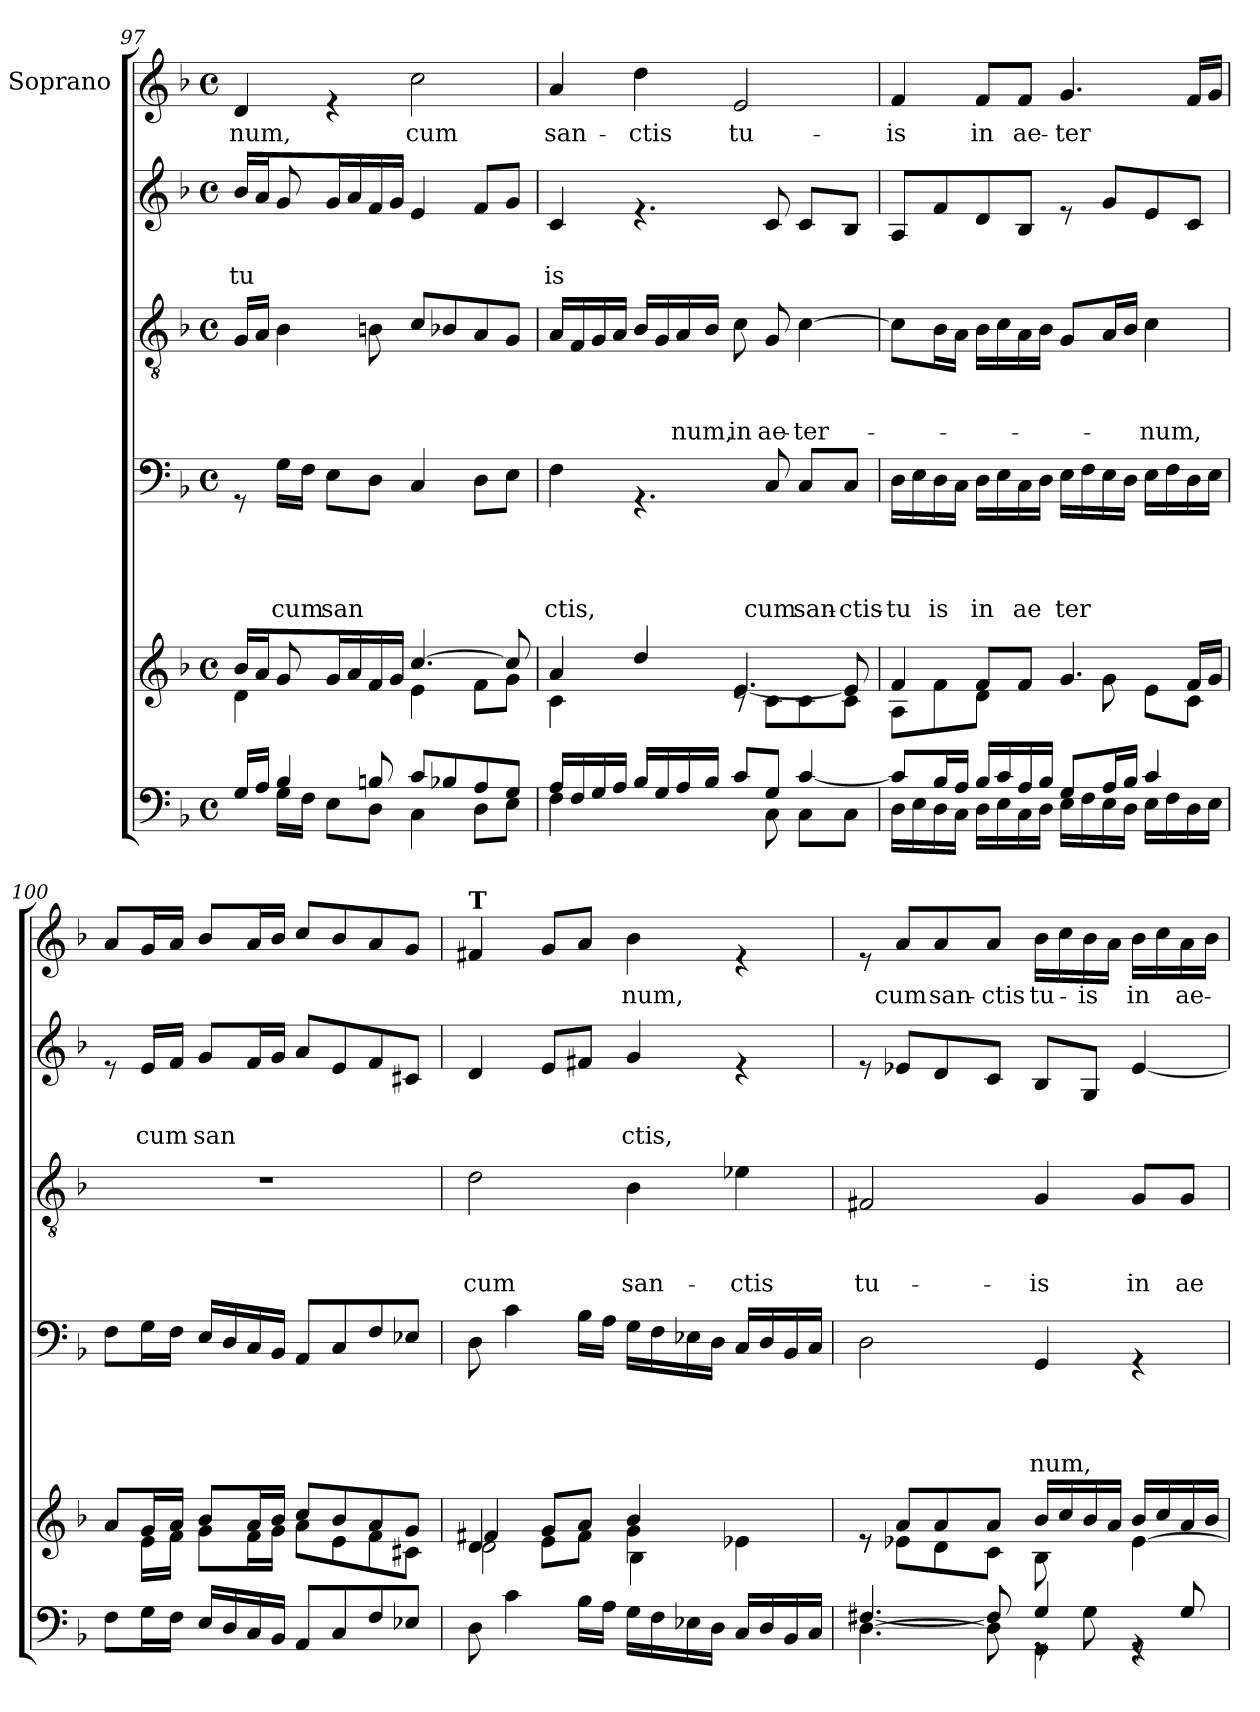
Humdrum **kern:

**kern	**kern	**kern	**text	**text	**text	**text	**kern	**text	**text	**text	**kern	**text	**text	**kern	**text
*part6	*part5	*part4	*part4	*part4	*part4	*part4	*part3	*part3	*part3	*part3	*part2	*part2	*part2	*part1	*part1
*staff6	*staff5	*staff4	*staff4	*staff4	*staff4	*staff4	*staff3	*staff3	*staff3	*staff3	*staff2	*staff2	*staff2	*staff1	*staff1
*	*	*	*	*	*	*	*	*	*	*	*	*	*	*I"Soprano	*
!!LO:PB:g=z
*clefF4	*clefG2	*clefF4	*	*	*	*	*clefGv2	*	*	*	*clefG2	*	*	*clefG2	*
*k[b-]	*k[b-]	*k[b-]	*	*	*	*	*k[b-]	*	*	*	*k[b-]	*	*	*k[b-]	*
*F:	*F:	*F:	*	*	*	*	*F:	*	*	*	*F:	*	*	*F:	*
*M4/4	*M4/4	*M4/4	*	*	*	*	*M4/4	*	*	*	*M4/4	*	*	*M4/4	*
*met(c)	*met(c)	*met(c)	*	*	*	*	*met(c)	*	*	*	*met(c)	*	*	*met(c)	*
=97	=97	=97	=97	=97	=97	=97	=97	=97	=97	=97	=97	=97	=97	=97	=97
*^	*^	*	*	*	*	*	*	*	*	*	*	*	*	*	*
*	*	*	*^	*	*	*	*	*	*	*	*	*	*	*	*	*	*
!	!	!	!	!	!	!	!	!	!	!	!	!	!	!	!	!LO:LY:b	!	!LO:LY:b
*	*	*	*	*	*	*	*	*	*	*	*	*	*	*^	*	*	*	*
16G/LL	8ryy	16b-/LL	4d\	8ryy	8rGG	.	.	.	.	16G/LL	.	.	.	16b-/LL	8ryy	.	tu	4d/	num,
16A/JJ	.	16a/	.	.	.	.	.	.	.	16A/JJ	.	.	.	16a/	.	.	.	.	.
!	!	!	!	!	!	!	!	!	!LO:LY:b	!	!	!	!	!	!	!	!	!	!
4B-/	16G\LL	8ryy	.	8g/	16G\LL	.	.	.	cum	4B-\	.	.	.	8ryy	8g/	.	.	.	.
.	16F\JJ	.	.	.	16F\JJ	.	.	.	.	.	.	.	.	.	.	.	.	.	.
!	!	!	!	!	!	!	!	!	!LO:LY:b	!	!	!	!	!	!	!	!	!	!
.	8E\L	16g/	2.ryy	4ryy	8E\L	.	.	.	san	.	.	.	.	16g/	4ryy	.	.	4re	.
.	.	16a/	.	.	.	.	.	.	.	.	.	.	.	16a/	.	.	.	.	.
8Bn/	8D\J	16f/	.	.	8D\J	.	.	.	.	8Bn\	.	.	.	16f/	.	.	.	.	.
.	.	16g/JJ	.	.	.	.	.	.	.	.	.	.	.	16g/JJ	.	.	.	.	.
!	!	!	!	!	!	!	!	!	!	!	!	!	!	!	!	!	!	!	!LO:LY:b
8c/L	4C\	[<4.cc/	.	4e\	4C/	.	.	.	.	8c/L	.	.	.	2ryy	4e/	.	.	2cc\	cum
8B-X/	.	.	.	.	.	.	.	.	.	8B-X/	.	.	.	.	.	.	.	.	.
8A/	8D\L	.	.	8f\L	8D\L	.	.	.	.	8A/	.	.	.	.	8f/L	.	.	.	.
8G/J	8E\J	8cc/]	.	8g\J	8E\J	.	.	.	.	8G/J	.	.	.	.	8g/J	.	.	.	.
=98	=98	=98	=98	=98	=98	=98	=98	=98	=98	=98	=98	=98	=98	=98	=98	=98	=98	=98	=98
!	!	!	!	!	!	!	!	!	!LO:LY:b	!	!	!	!	!	!	!	!LO:LY:b	!	!LO:LY:b
*	*	*	*v	*v	*	*	*	*	*	*	*	*	*	*v	*v	*	*	*	*
4F\	16A/LL	4c\	4a/	4F\	.	.	.	ctis,	16A/LL	.	.	.	4c/	.	is	4a/	san-
.	16F/	.	.	.	.	.	.	.	16F/	.	.	.	.	.	.	.	.
.	16G/	.	.	.	.	.	.	.	16G/	.	.	.	.	.	.	.	.
.	16A/JJ	.	.	.	.	.	.	.	16A/JJ	.	.	.	.	.	.	.	.
!	!	!	!	!	!	!	!	!	!	!	!	!	!	!	!	!	!LO:LY:b
4.ryy	16B-/LL	4ryy	4dd/	4.rGG	.	.	.	.	16B-/LL	.	.	.	4.re	.	.	4dd\	-ctis
.	16G/	.	.	.	.	.	.	.	16G/	.	.	.	.	.	.	.	.
!	!	!	!	!	!	!	!	!	!	!	!	!LO:LY:b	!	!	!	!	!
.	16A/	.	.	.	.	.	.	.	16A/	.	.	num,	.	.	.	.	.
.	16B-/JJ	.	.	.	.	.	.	.	16B-/JJ	.	.	.	.	.	.	.	.
!	!	!	!	!	!	!	!	!	!	!	!	!LO:LY:b	!	!	!	!	!LO:LY:b
.	8c/L	8rB	[<4.e/	.	.	.	.	.	8c\	.	.	in	.	.	.	2e/	tu-
!	!	!	!	!	!	!	!	!LO:LY:b	!	!	!	!LO:LY:b	!	!	!	!	!
8C\	8G/J	8c\L	.	8C/	.	.	.	cum	8G/	.	.	ae-	8c/	.	.	.	.
!	!	!	!	!	!	!	!	!LO:LY:b	!	!	!	!LO:LY:b	!	!	!	!	!
8C\L	[<4c/	8c\	.	8C/L	.	.	.	san-	[>4c\	.	.	-ter-	8c/L	.	.	.	.
!	!	!	!	!	!	!	!	!LO:LY:b	!	!	!	!	!	!	!	!	!
8C\J	.	8c\J	8e/]	8C/J	.	.	.	-ctis-	.	.	.	.	8B-/J	.	.	.	.
=99	=99	=99	=99	=99	=99	=99	=99	=99	=99	=99	=99	=99	=99	=99	=99	=99	=99
!	!	!	!	!	!	!	!	!LO:LY:b	!	!	!	!	!	!	!	!	!LO:LY:b
16D\LL	8c/L]	8A\L	4f/	16D\LL	.	.	.	-tu	8c\L]	.	.	.	8A/L	.	.	4f/	-is
16E\	.	.	.	16E\	.	.	.	.	.	.	.	.	.	.	.	.	.
!	!	!	!	!	!	!	!	!LO:LY:b	!	!	!	!	!	!	!	!	!
16D\	16B-/L	8f\	.	16D\	.	.	.	is	16B-\L	.	.	.	8f/	.	.	.	.
16C\JJ	16A/JJ	.	.	16C\JJ	.	.	.	.	16A\JJ	.	.	.	.	.	.	.	.
!	!	!	!	!	!	!	!	!LO:LY:b	!	!	!	!	!	!	!	!	!LO:LY:b
16D\LL	16B-/LL	8d\J	8f/L	16D\LL	.	.	.	in	16B-\LL	.	.	.	8d/	.	.	8f/L	in
16E\	16c/	.	.	16E\	.	.	.	.	16c\	.	.	.	.	.	.	.	.
!	!	!	!	!	!	!	!	!LO:LY:b	!	!	!	!	!	!	!	!	!LO:LY:b
16C\	16A/	4ryy	8f/J	16C\	.	.	.	ae	16A\	.	.	.	8B-/J	.	.	8f/J	ae-
16D\JJ	16B-/JJ	.	.	16D\JJ	.	.	.	.	16B-\JJ	.	.	.	.	.	.	.	.
!	!	!	!	!	!	!	!	!LO:LY:b	!	!	!	!	!	!	!	!	!LO:LY:b
16E\LL	8G/L	.	4.g/	16E\LL	.	.	.	ter	8G/L	.	.	.	8re	.	.	4.g/	-ter
16F\	.	.	.	16F\	.	.	.	.	.	.	.	.	.	.	.	.	.
16E\	16A/L	8g\	.	16E\	.	.	.	.	16A/L	.	.	.	8g/L	.	.	.	.
16D\JJ	16B-/JJ	.	.	16D\JJ	.	.	.	.	16B-/JJ	.	.	.	.	.	.	.	.
!	!	!	!	!	!	!	!	!	!	!	!	!LO:LY:b	!	!	!	!	!
16E\LL	4c/	8e\L	.	16E\LL	.	.	.	.	4c\	.	.	-num,	8e/	.	.	.	.
16F\	.	.	.	16F\	.	.	.	.	.	.	.	.	.	.	.	.	.
16D\	.	8c\J	16f/LL	16D\	.	.	.	.	.	.	.	.	8c/J	.	.	16f/LL	.
16E\JJ	.	.	16g/JJ	16E\JJ	.	.	.	.	.	.	.	.	.	.	.	16g/JJ	.
*v	*v	*	*	*	*	*	*	*	*	*	*	*	*	*	*	*	*
!!LO:LB:g=z
=100	=100	=100	=100	=100	=100	=100	=100	=100	=100	=100	=100	=100	=100	=100	=100	=100
8F\L	8a/L	8ryy	8F\L	.	.	.	.	1r	.	.	.	8re	.	.	8a/L	.
!	!	!	!	!	!	!	!	!	!	!	!	!	!	!LO:LY:b	!	!
16G\L	16g/L	16e\LL	16G\L	.	.	.	.	.	.	.	.	16e/LL	.	cum	16g/L	.
16F\JJ	16a/JJ	16f\JJ	16F\JJ	.	.	.	.	.	.	.	.	16f/JJ	.	.	16a/JJ	.
!	!	!	!	!	!	!	!	!	!	!	!	!	!	!LO:LY:b	!	!
16E/LL	8b-/L	8g\L	16E/LL	.	.	.	.	.	.	.	.	8g/L	.	san	8b-/L	.
16D/	.	.	16D/	.	.	.	.	.	.	.	.	.	.	.	.	.
16C/	16a/L	16f\L	16C/	.	.	.	.	.	.	.	.	16f/L	.	.	16a/L	.
16BB-/JJ	16b-/JJ	16g\JJ	16BB-/JJ	.	.	.	.	.	.	.	.	16g/JJ	.	.	16b-/JJ	.
8AA/L	8cc/L	8a\L	8AA/L	.	.	.	.	.	.	.	.	8a/L	.	.	8cc/L	.
8C/	8b-/	8e\	8C/	.	.	.	.	.	.	.	.	8e/	.	.	8b-/	.
8F/	8a/	8f\	8F/	.	.	.	.	.	.	.	.	8f/	.	.	8a/	.
8E-X/J	8g/J	8c#X\J	8E-X/J	.	.	.	.	.	.	.	.	8c#X/J	.	.	8g/J	.
!!LO:LB:g=z
=101	=101	=101	=101	=101	=101	=101	=101	=101	=101	=101	=101	=101	=101	=101	=101	=101
*	*	*^	*	*	*	*	*	*	*	*	*	*	*	*	*	*
!	!	!	!	!	!	!	!	!	!	!	!	!	!	!	!	!LO:TX:a:B:t=T	!
!	!	!	!	!	!	!	!	!	!	!	!	!LO:LY:b	!	!	!	!	!
8D\	4d/	4f#X/	2d\	8D\	.	.	.	.	2d\	.	.	cum	4d/	.	.	4f#X/	.
4c\	.	.	.	4c\	.	.	.	.	.	.	.	.	.	.	.	.	.
.	8e\L	8g/L	.	.	.	.	.	.	.	.	.	.	8e/L	.	.	8g/L	.
16B-\LL	8f#\J	8a/J	.	16B-\LL	.	.	.	.	.	.	.	.	8f#X/J	.	.	8a/J	.
16A\JJ	.	.	.	16A\JJ	.	.	.	.	.	.	.	.	.	.	.	.	.
!	!	!	!	!	!	!	!	!	!	!	!	!LO:LY:b	!	!	!LO:LY:b	!	!LO:LY:b
16G\LL	4g\	4b-/	4B-\	16G\LL	.	.	.	.	4B-\	.	.	san-	4g/	.	ctis,	4b-\	num,
16F\	.	.	.	16F\	.	.	.	.	.	.	.	.	.	.	.	.	.
16E-X\	.	.	.	16E-X\	.	.	.	.	.	.	.	.	.	.	.	.	.
16D\JJ	.	.	.	16D\JJ	.	.	.	.	.	.	.	.	.	.	.	.	.
!	!	!	!	!	!	!	!	!	!	!	!	!LO:LY:b	!	!	!	!	!
16C/LL	4ryy	4ryy	4e-X\	16C/LL	.	.	.	.	4e-X\	.	.	-ctis	4re	.	.	4re	.
16D/	.	.	.	16D/	.	.	.	.	.	.	.	.	.	.	.	.	.
16BB-/	.	.	.	16BB-/	.	.	.	.	.	.	.	.	.	.	.	.	.
16C/JJ	.	.	.	16C/JJ	.	.	.	.	.	.	.	.	.	.	.	.	.
*	*	*v	*v	*	*	*	*	*	*	*	*	*	*	*	*	*	*
=102	=102	=102	=102	=102	=102	=102	=102	=102	=102	=102	=102	=102	=102	=102	=102	=102
*^	*	*	*	*	*	*	*	*	*	*	*	*	*	*	*	*
*	*^	*	*	*	*	*	*	*	*	*	*	*	*	*	*	*	*
!	!	!	!	!	!	!	!	!	!	!	!	!	!LO:LY:b	!	!	!	!	!
[>4.D\	[<4.F#X/	2ryy	8re	8re	2D\	.	.	.	.	2F#X/	.	.	tu-	8re	.	.	8re	.
!	!	!	!	!	!	!	!	!	!	!	!	!	!	!	!	!	!	!LO:LY:b
.	.	.	8e-X\L	8a/L	.	.	.	.	.	.	.	.	.	8e-X/L	.	.	8a/L	cum
!	!	!	!	!	!	!	!	!	!	!	!	!	!	!	!	!	!	!LO:LY:b
.	.	.	8d\	8a/	.	.	.	.	.	.	.	.	.	8d/	.	.	8a/	san-
!	!	!	!	!	!	!	!	!	!	!	!	!	!	!	!	!	!	!LO:LY:b
8D\]	8F#/]	.	8c\J	8a/J	.	.	.	.	.	.	.	.	.	8c/J	.	.	8a/J	-ctis
!	!	!	!	!	!	!	!	!	!LO:LY:b	!	!	!	!LO:LY:b	!	!	!	!	!LO:LY:b
4GG\	4G/	8rGG	8B-\	16b-/LL	4GG/	.	.	.	num,	4G/	.	.	-is	8B-/L	.	.	16b-\LL	tu-
.	.	.	.	16cc/	.	.	.	.	.	.	.	.	.	.	.	.	16cc\	.
!	!	!	!	!	!	!	!	!	!	!	!	!	!	!	!	!	!	!LO:LY:b
.	.	8G\	8ryy	16b-/	.	.	.	.	.	.	.	.	.	8G/J	.	.	16b-\	-is
.	.	.	.	16a/JJ	.	.	.	.	.	.	.	.	.	.	.	.	16a\JJ	.
!	!	!	!	!	!	!	!	!	!	!	!	!	!LO:LY:b	!	!	!	!	!LO:LY:b
4rGG	8rGG	4ryy	[>4e-\	16b-/LL	4rGG	.	.	.	.	8G/L	.	.	in	[<4e-/	.	.	16b-\LL	in
.	.	.	.	16cc/	.	.	.	.	.	.	.	.	.	.	.	.	16cc\	.
!	!	!	!	!	!	!	!	!	!	!	!	!	!LO:LY:b	!	!	!	!	!LO:LY:b
.	8G/	.	.	16a/	.	.	.	.	.	8G/J	.	.	ae-	.	.	.	16a\	ae-
.	.	.	.	16b-/JJ	.	.	.	.	.	.	.	.	.	.	.	.	16b-\JJ	.
*v	*v	*v	*	*	*	*	*	*	*	*	*	*	*	*	*	*	*	*
*	*v	*v	*	*	*	*	*	*	*	*	*	*	*	*	*	*
=	=	=	=	=	=	=	=	=	=	=	=	=	=	=	=
*-	*-	*-	*-	*-	*-	*-	*-	*-	*-	*-	*-	*-	*-	*-	*-
